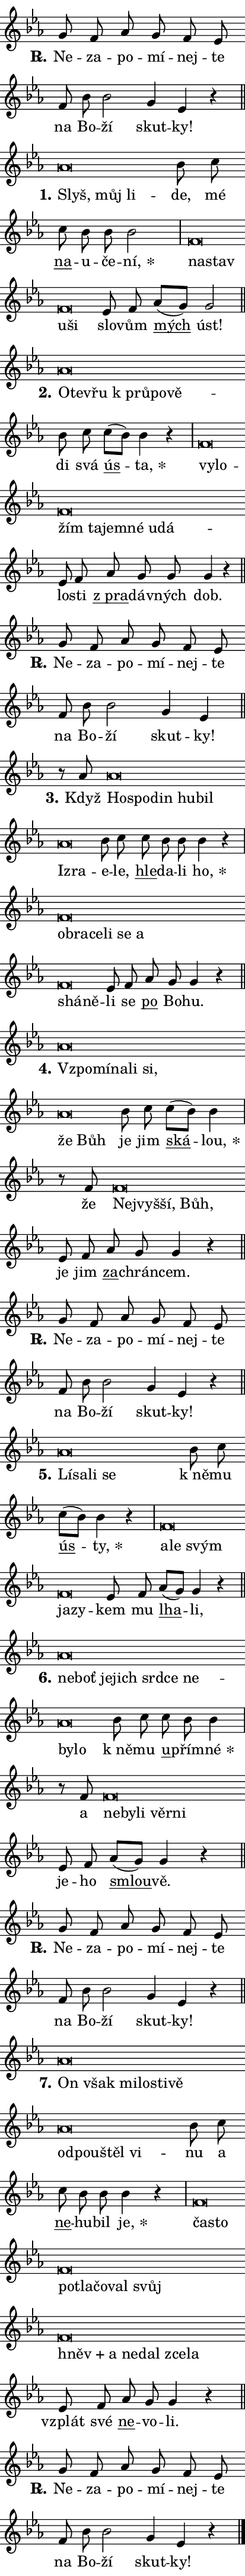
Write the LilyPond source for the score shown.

\version "2.22.1"
\header { tagline = "" }
\paper {
  indent = 0\cm
  top-margin = 0\cm
  right-margin = 0\cm
  bottom-margin = 0\cm
  left-margin = 0\cm
  paper-width = 7\cm
  page-breaking = #ly:one-page-breaking
  system-system-spacing.basic-distance = #11
  score-system-spacing.basic-distance = #11
  ragged-last = ##f
}


%% Author: Thomas Morley
%% https://lists.gnu.org/archive/html/lilypond-user/2020-05/msg00002.html
#(define (line-position grob)
"Returns position of @var[grob} in current system:
   @code{'start}, if at first time-step
   @code{'end}, if at last time-step
   @code{'middle} otherwise
"
  (let* ((col (ly:item-get-column grob))
         (ln (ly:grob-object col 'left-neighbor))
         (rn (ly:grob-object col 'right-neighbor))
         (col-to-check-left (if (ly:grob? ln) ln col))
         (col-to-check-right (if (ly:grob? rn) rn col))
         (break-dir-left
           (and
             (ly:grob-property col-to-check-left 'non-musical #f)
             (ly:item-break-dir col-to-check-left)))
         (break-dir-right
           (and
             (ly:grob-property col-to-check-right 'non-musical #f)
             (ly:item-break-dir col-to-check-right))))
        (cond ((eqv? 1 break-dir-left) 'start)
              ((eqv? -1 break-dir-right) 'end)
              (else 'middle))))

#(define (tranparent-at-line-position vctor)
  (lambda (grob)
  "Relying on @code{line-position} select the relevant enry from @var{vctor}.
Used to determine transparency,"
    (case (line-position grob)
      ((end) (not (vector-ref vctor 0)))
      ((middle) (not (vector-ref vctor 1)))
      ((start) (not (vector-ref vctor 2))))))

noteHeadBreakVisibility =
#(define-music-function (break-visibility)(vector?)
"Makes @code{NoteHead}s transparent relying on @var{break-visibility}"
#{
  \override NoteHead.transparent =
    #(tranparent-at-line-position break-visibility)
#})

#(define delete-ledgers-for-transparent-note-heads
  (lambda (grob)
    "Reads whether a @code{NoteHead} is transparent.
If so this @code{NoteHead} is removed from @code{'note-heads} from
@var{grob}, which is supposed to be @code{LedgerLineSpanner}.
As a result ledgers are not printed for this @code{NoteHead}"
    (let* ((nhds-array (ly:grob-object grob 'note-heads))
           (nhds-list
             (if (ly:grob-array? nhds-array)
                 (ly:grob-array->list nhds-array)
                 '()))
           ;; Relies on the transparent-property being done before
           ;; Staff.LedgerLineSpanner.after-line-breaking is executed.
           ;; This is fragile ...
           (to-keep
             (remove
               (lambda (nhd)
                 (ly:grob-property nhd 'transparent #f))
               nhds-list)))
      ;; TODO find a better method to iterate over grob-arrays, similiar
      ;; to filter/remove etc for lists
      ;; For now rebuilt from scratch
      (set! (ly:grob-object grob 'note-heads)  '())
      (for-each
        (lambda (nhd)
          (ly:pointer-group-interface::add-grob grob 'note-heads nhd))
        to-keep))))

hideNotes = {
  \noteHeadBreakVisibility #begin-of-line-visible
}
unHideNotes = {
  \noteHeadBreakVisibility #all-visible
}

% work-around for resetting accidentals
% https://lilypond.org/doc/v2.23/Documentation/notation/displaying-rhythms#unmetered-music
cadenzaMeasure = {
  \cadenzaOff
  \partial 1024 s1024
  \cadenzaOn
}

#(define-markup-command (accent layout props text) (markup?)
  "Underline accented syllable"
  (interpret-markup layout props
    #{\markup \override #'(offset . 4.3) \underline { #text }#}))

responsum = \markup \concat {
  "R" \hspace #-1.05 \path #0.1 #'((moveto 0 0.07) (lineto 0.9 0.8)) \hspace #0.05 "."
}

\layout {
    \context {
        \Staff
        \remove "Time_signature_engraver"
        \override LedgerLineSpanner.after-line-breaking = #delete-ledgers-for-transparent-note-heads
    }
    \context {
        \Voice {
            \override NoteHead.output-attributes = #'((class . "notehead"))
            \override Hairpin.height = #0.55
        }
    }
    \context {
        \Lyrics {
            \override StanzaNumber.output-attributes = #'((class . "stanzanumber"))
            \override LyricSpace.minimum-distance = #0.9
            \override LyricText.font-name = #"TeX Gyre Schola"
            \override LyricText.font-size = 1
            \override StanzaNumber.font-name = #"TeX Gyre Schola Bold"
            \override StanzaNumber.font-size = 1
        }
    }
}

% magnetic-lyrics.ily
%
%   written by
%     Jean Abou Samra <jean@abou-samra.fr>
%     Werner Lemberg <wl@gnu.org>
%
%   adapted by
%     Jiri Hon <jiri.hon@gmail.com>
%
% Version 2022-Apr-15

% https://www.mail-archive.com/lilypond-user@gnu.org/msg149350.html

#(define (Left_hyphen_pointer_engraver context)
   "Collect syllable-hyphen-syllable occurrences in lyrics and store
them in properties.  This engraver only looks to the left.  For
example, if the lyrics input is @code{foo -- bar}, it does the
following.

@itemize @bullet
@item
Set the @code{text} property of the @code{LyricHyphen} grob between
@q{foo} and @q{bar} to @code{foo}.

@item
Set the @code{left-hyphen} property of the @code{LyricText} grob with
text @q{foo} to the @code{LyricHyphen} grob between @q{foo} and
@q{bar}.
@end itemize

Use this auxiliary engraver in combination with the
@code{lyric-@/text::@/apply-@/magnetic-@/offset!} hook."
   (let ((hyphen #f)
         (text #f))
     (make-engraver
      (acknowledgers
       ((lyric-syllable-interface engraver grob source-engraver)
        (set! text grob)))
      (end-acknowledgers
       ((lyric-hyphen-interface engraver grob source-engraver)
        ;(when (not (grob::has-interface grob 'lyric-space-interface))
          (set! hyphen grob)));)
      ((stop-translation-timestep engraver)
       (when (and text hyphen)
         (ly:grob-set-object! text 'left-hyphen hyphen))
       (set! text #f)
       (set! hyphen #f)))))

#(define (lyric-text::apply-magnetic-offset! grob)
   "If the space between two syllables is less than the value in
property @code{LyricText@/.details@/.squash-threshold}, move the right
syllable to the left so that it gets concatenated with the left
syllable.

Use this function as a hook for
@code{LyricText@/.after-@/line-@/breaking} if the
@code{Left_@/hyphen_@/pointer_@/engraver} is active."
   (let ((hyphen (ly:grob-object grob 'left-hyphen #f)))
     (when hyphen
       (let ((left-text (ly:spanner-bound hyphen LEFT)))
         (when (grob::has-interface left-text 'lyric-syllable-interface)
           (let* ((common (ly:grob-common-refpoint grob left-text X))
                  (this-x-ext (ly:grob-extent grob common X))
                  (left-x-ext
                   (begin
                     ;; Trigger magnetism for left-text.
                     (ly:grob-property left-text 'after-line-breaking)
                     (ly:grob-extent left-text common X)))
                  ;; `delta` is the gap width between two syllables.
                  (delta (- (interval-start this-x-ext)
                            (interval-end left-x-ext)))
                  (details (ly:grob-property grob 'details))
                  (threshold (assoc-get 'squash-threshold details 0.2)))
             (when (< delta threshold)
               (let* (;; We have to manipulate the input text so that
                      ;; ligatures crossing syllable boundaries are not
                      ;; disabled.  For languages based on the Latin
                      ;; script this is essentially a beautification.
                      ;; However, for non-Western scripts it can be a
                      ;; necessity.
                      (lt (ly:grob-property left-text 'text))
                      (rt (ly:grob-property grob 'text))
                      (is-space (grob::has-interface hyphen 'lyric-space-interface))
                      (space (if is-space " " ""))
                      (space-markup (grob-interpret-markup grob " "))
                      (space-size (interval-length (ly:stencil-extent space-markup X)))
                      (extra-delta (if is-space space-size 0))
                      ;; Append new syllable.
                      (ltrt-space (if (and (string? lt) (string? rt))
                                (string-append lt space rt)
                                (make-concat-markup (list lt space rt))))
                      ;; Right-align `ltrt` to the right side.
                      (ltrt-space-markup (grob-interpret-markup
                               grob
                               (make-translate-markup
                                (cons (interval-length this-x-ext) 0)
                                (make-right-align-markup ltrt-space)))))
                 (begin
                   ;; Don't print `left-text`.
                   (ly:grob-set-property! left-text 'stencil #f)
                   ;; Set text and stencil (which holds all collected
                   ;; syllables so far) and shift it to the left.
                   (ly:grob-set-property! grob 'text ltrt-space)
                   (ly:grob-set-property! grob 'stencil ltrt-space-markup)
                   (ly:grob-translate-axis! grob (- (- delta extra-delta)) X))))))))))


#(define (lyric-hyphen::displace-bounds-first grob)
   ;; Make very sure this callback isn't triggered too early.
   (let ((left (ly:spanner-bound grob LEFT))
         (right (ly:spanner-bound grob RIGHT)))
     (ly:grob-property left 'after-line-breaking)
     (ly:grob-property right 'after-line-breaking)
     (ly:lyric-hyphen::print grob)))

squashThreshold = #0.4

\layout {
  \context {
    \Lyrics
    \consists #Left_hyphen_pointer_engraver
    \override LyricText.after-line-breaking =
      #lyric-text::apply-magnetic-offset!
    \override LyricHyphen.stencil = #lyric-hyphen::displace-bounds-first
    \override LyricText.details.squash-threshold = \squashThreshold
    \override LyricHyphen.minimum-distance = 0
    \override LyricHyphen.minimum-length = \squashThreshold
  }
}

squash = \override LyricText.details.squash-threshold = 9999
unSquash = \override LyricText.details.squash-threshold = \squashThreshold

left = \override LyricText.self-alignment-X = #LEFT
unLeft = \revert LyricText.self-alignment-X

starOffset = #(lambda (grob) 
                (let ((x_offset (ly:self-alignment-interface::aligned-on-x-parent grob)))
                  (if (= x_offset 0) 0 (+ x_offset 1.2))))

star = #(define-music-function (syllable)(string?)
"Append star separator at the end of a syllable"
#{
  \once \override LyricText.X-offset = #starOffset
  \lyricmode { \markup {
    #syllable
    \override #'((font-name . "TeX Gyre Schola Bold")) \hspace #0.2 \lower #0.65 \larger "*"
  } }
#})

starAccent = #(define-music-function (syllable)(string?)
"Append star separator at the end of a syllable and make accent"
#{
  \once \override LyricText.X-offset = #starOffset
  \lyricmode { \markup {
    \accent #syllable
    \override #'((font-name . "TeX Gyre Schola Bold")) \hspace #0.2 \lower #0.65 \larger "*"
  } }
#})

breath = #(define-music-function (syllable)(string?)
"Append breathing indicator at the end of a syllable"
#{
  \lyricmode { \markup { #syllable "+" } }
#})

optionalBreath = #(define-music-function (syllable)(string?)
"Append optional breathing indicator at the end of a syllable"
#{
  \lyricmode { \markup { #syllable "(+)" } }
#})


\score {
    <<
        \new Voice = "melody" { \cadenzaOn \key es \major \relative { g'8 f as g f es \bar "" f bes bes2 g4 es r \cadenzaMeasure \bar "||" \break }
\relative { as'\breve*1/16 \hideNotes \breve*1/16 \breve*1/16 \bar "" \unHideNotes bes8 c \bar "" c bes bes bes2 \cadenzaMeasure \bar "|" f\breve*1/16 \hideNotes \breve*1/16 \bar "" \breve*1/16 \breve*1/16 \bar "" \unHideNotes es8 f \bar "" as[( g)] g2 \cadenzaMeasure \bar "||" \break }
\relative { as'\breve*1/16 \hideNotes \breve*1/16 \bar "" \breve*1/16 \bar "" \breve*1/16 \bar "" \breve*1/16 \breve*1/16 \bar "" \unHideNotes bes8 c \bar "" c[( bes)] bes4 r \cadenzaMeasure \bar "|" f\breve*1/16 \hideNotes \breve*1/16 \bar "" \breve*1/16 \bar "" \breve*1/16 \bar "" \breve*1/16 \bar "" \breve*1/16 \bar "" \breve*1/16 \breve*1/16 \bar "" \unHideNotes es8 f \bar "" as g g g4 r \cadenzaMeasure \bar "||" \break }
\relative { g'8 f as g f es \bar "" f bes bes2 g4 es \cadenzaMeasure \bar "||" \break }
\relative { r8 as'8 as\breve*1/16 \hideNotes \breve*1/16 \bar "" \breve*1/16 \bar "" \breve*1/16 \bar "" \breve*1/16 \bar "" \breve*1/16 \breve*1/16 \bar "" \unHideNotes bes8 c \bar "" c bes bes bes4 r \cadenzaMeasure \bar "|" f\breve*1/16 \hideNotes \breve*1/16 \bar "" \breve*1/16 \bar "" \breve*1/16 \bar "" \breve*1/16 \bar "" \breve*1/16 \bar "" \breve*1/16 \breve*1/16 \bar "" \unHideNotes es8 f \bar "" as g g4 r \cadenzaMeasure \bar "||" \break }
\relative { as'\breve*1/16 \hideNotes \breve*1/16 \bar "" \breve*1/16 \bar "" \breve*1/16 \bar "" \breve*1/16 \bar "" \breve*1/16 \breve*1/16 \bar "" \unHideNotes bes8 c \bar "" c[( bes)] bes4 \cadenzaMeasure \bar "|" r8 f8 f\breve*1/16 \hideNotes \breve*1/16 \bar "" \breve*1/16 \breve*1/16 \bar "" \unHideNotes es8 f \bar "" as g g4 r \cadenzaMeasure \bar "||" \break }
\relative { g'8 f as g f es \bar "" f bes bes2 g4 es r \cadenzaMeasure \bar "||" \break }
\relative { as'\breve*1/16 \hideNotes \breve*1/16 \bar "" \breve*1/16 \breve*1/16 \bar "" \unHideNotes bes8 c \bar "" c[( bes)] bes4 r \cadenzaMeasure \bar "|" f\breve*1/16 \hideNotes \breve*1/16 \bar "" \breve*1/16 \bar "" \breve*1/16 \breve*1/16 \bar "" \unHideNotes es8 f \bar "" as[( g)] g4 r \cadenzaMeasure \bar "||" \break }
\relative { as'\breve*1/16 \hideNotes \breve*1/16 \bar "" \breve*1/16 \bar "" \breve*1/16 \bar "" \breve*1/16 \bar "" \breve*1/16 \bar "" \breve*1/16 \bar "" \breve*1/16 \breve*1/16 \bar "" \unHideNotes bes8 c \bar "" c bes bes4 \cadenzaMeasure \bar "|" r8 f8 f\breve*1/16 \hideNotes \breve*1/16 \bar "" \breve*1/16 \bar "" \breve*1/16 \breve*1/16 \bar "" \unHideNotes es8 f \bar "" as[( g)] g4 r \cadenzaMeasure \bar "||" \break }
\relative { g'8 f as g f es \bar "" f bes bes2 g4 es r \cadenzaMeasure \bar "||" \break }
\relative { as'\breve*1/16 \hideNotes \breve*1/16 \bar "" \breve*1/16 \bar "" \breve*1/16 \bar "" \breve*1/16 \bar "" \breve*1/16 \bar "" \breve*1/16 \bar "" \breve*1/16 \bar "" \breve*1/16 \breve*1/16 \bar "" \unHideNotes bes8 c \bar "" c bes bes bes4 r \cadenzaMeasure \bar "|" f\breve*1/16 \hideNotes \breve*1/16 \bar "" \breve*1/16 \bar "" \breve*1/16 \bar "" \breve*1/16 \bar "" \breve*1/16 \bar "" \breve*1/16 \bar "" \breve*1/16 \bar "" \breve*1/16 \bar "" \breve*1/16 \bar "" \breve*1/16 \bar "" \breve*1/16 \breve*1/16 \bar "" \unHideNotes es8 f \bar "" as g g4 r \cadenzaMeasure \bar "||" \break }
\relative { g'8 f as g f es \bar "" f bes bes2 g4 es r \cadenzaMeasure \bar "||" \break } \bar "|." }
        \new Lyrics \lyricsto "melody" { \lyricmode { \set stanza = \responsum
Ne -- za -- po -- mí -- nej -- te na Bo -- ží skut -- ky!
\set stanza = "1."
\left Slyš, \squash můj li -- \unLeft \unSquash de, mé \markup \accent na -- u -- če -- \star ní, \left na -- \squash stav u -- ši \unLeft \unSquash slo -- vům \markup \accent mých úst!
\set stanza = "2."
\left O -- \squash te -- vřu "k prů" -- po -- vě -- \unLeft \unSquash di svá \markup \accent ús -- \star ta, \left vy -- \squash lo -- žím ta -- jem -- né u -- dá -- \unLeft \unSquash lo -- sti \markup \accent "z pra" -- dáv -- ných dob.
\set stanza = \responsum
Ne -- za -- po -- mí -- nej -- te na Bo -- ží skut -- ky!
\set stanza = "3."
Když \left Ho -- \squash spo -- din hu -- bil Iz -- ra -- \unLeft \unSquash e -- le, \markup \accent hle -- da -- li \star ho, \left o -- \squash bra -- ce -- li se a shá -- ně -- \unLeft \unSquash li se \markup \accent po Bo -- hu.
\set stanza = "4."
\left Vzpo -- \squash mí -- na -- li si, že Bůh \unLeft \unSquash je jim \markup \accent ská -- \star lou, že \left Nej -- \squash vyš -- ší, Bůh, \unLeft \unSquash je jim \markup \accent za -- chrán -- cem.
\set stanza = \responsum
Ne -- za -- po -- mí -- nej -- te na Bo -- ží skut -- ky!
\set stanza = "5."
\left Lí -- \squash sa -- li se \unLeft \unSquash "k ně" -- mu \markup \accent ús -- \star ty, \left a -- \squash le svým ja -- zy -- \unLeft \unSquash kem mu \markup \accent lha -- li,
\set stanza = "6."
\left ne -- \squash boť je -- jich srd -- ce ne -- by -- lo \unLeft \unSquash "k ně" -- mu \markup \accent u -- přím -- \star né a \left ne -- \squash by -- li věr -- ni \unLeft \unSquash je -- ho \markup \accent smlou -- vě.
\set stanza = \responsum
Ne -- za -- po -- mí -- nej -- te na Bo -- ží skut -- ky!
\set stanza = "7."
\left On \squash však mi -- lo -- sti -- vě od -- pou -- štěl vi -- \unLeft \unSquash nu a \markup \accent ne -- hu -- bil \star je, \left ča -- \squash sto po -- tla -- čo -- val svůj \breath "hněv" a ne -- dal zce -- la \unLeft \unSquash vzplát své \markup \accent ne -- vo -- li.
\set stanza = \responsum
Ne -- za -- po -- mí -- nej -- te na Bo -- ží skut -- ky! } }
    >>
    \layout {}
}
